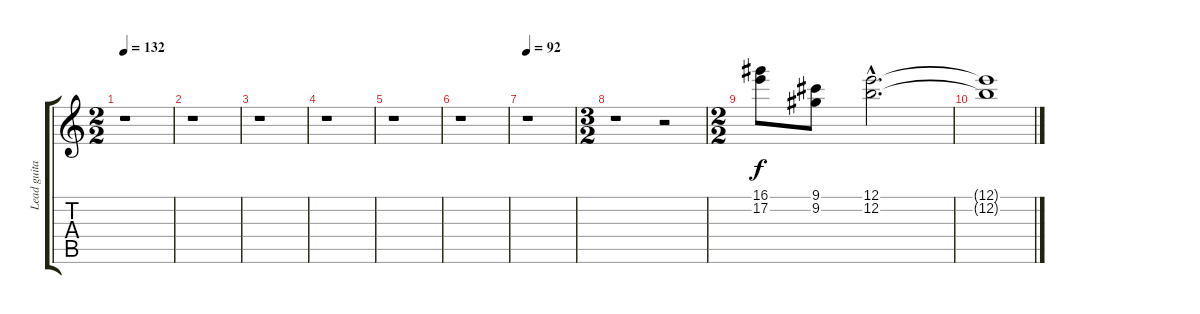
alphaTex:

\track ("Lead guitar 2 and 3" "Lead guita") {instrument overdrivenguitar}
\staff {score tabs}
\tuning (E4 B3 G3 D3 A2 E2) {hide}
\ts (2 2)
\tempo 132
\clef g2
\ks c
r.1{dy f} |
r.1 |
r.1 |
r.1 |
r.1 |
r.1 |
\tempo 92
r.1 |
\ts (3 2)
r.1 r.2 |
\ts (2 2)
(16.1 17.2).8 (9.1 9.2).8 (12.1{hac} 12.2{hac}).2{d} |
(12.1{t} 12.2{t}).1
